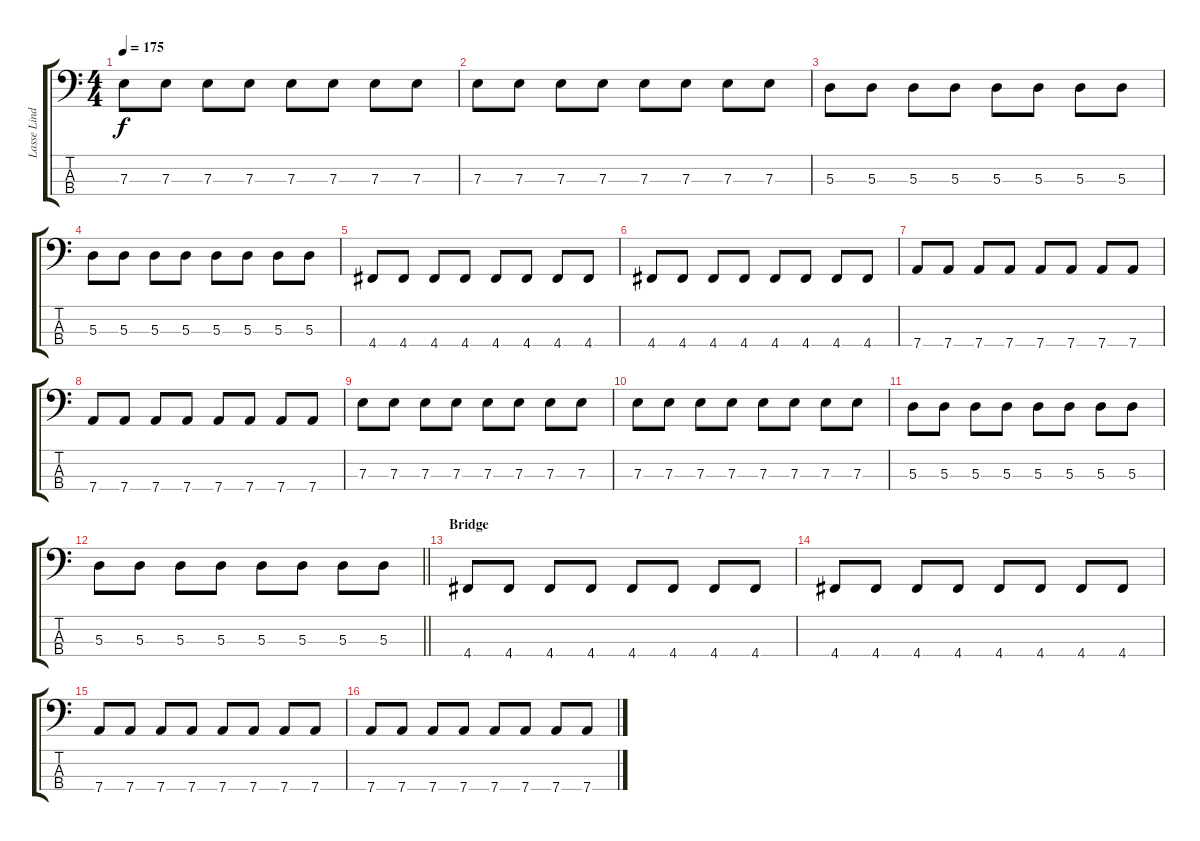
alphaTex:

\track ("Lasse Lindfors - Bass" "Lasse Lind") {instrument electricbassfinger}
\staff {score tabs}
\tuning (G2 D2 A1 D1) {hide}
\ts (4 4)
\tempo 175
\clef f4
\ks c
7.3.8{dy f} 7.3.8 7.3.8 7.3.8 7.3.8 7.3.8 7.3.8 7.3.8 |
7.3.8 7.3.8 7.3.8 7.3.8 7.3.8 7.3.8 7.3.8 7.3.8 |
5.3.8 5.3.8 5.3.8 5.3.8 5.3.8 5.3.8 5.3.8 5.3.8 |
5.3.8 5.3.8 5.3.8 5.3.8 5.3.8 5.3.8 5.3.8 5.3.8 |
4.4.8 4.4.8 4.4.8 4.4.8 4.4.8 4.4.8 4.4.8 4.4.8 |
4.4.8 4.4.8 4.4.8 4.4.8 4.4.8 4.4.8 4.4.8 4.4.8 |
7.4.8 7.4.8 7.4.8 7.4.8 7.4.8 7.4.8 7.4.8 7.4.8 |
7.4.8 7.4.8 7.4.8 7.4.8 7.4.8 7.4.8 7.4.8 7.4.8 |
7.3.8 7.3.8 7.3.8 7.3.8 7.3.8 7.3.8 7.3.8 7.3.8 |
7.3.8 7.3.8 7.3.8 7.3.8 7.3.8 7.3.8 7.3.8 7.3.8 |
5.3.8 5.3.8 5.3.8 5.3.8 5.3.8 5.3.8 5.3.8 5.3.8 |
\barLineRight lightlight
5.3.8 5.3.8 5.3.8 5.3.8 5.3.8 5.3.8 5.3.8 5.3.8 |
\section ("" "Bridge")
4.4.8 4.4.8 4.4.8 4.4.8 4.4.8 4.4.8 4.4.8 4.4.8 |
4.4.8 4.4.8 4.4.8 4.4.8 4.4.8 4.4.8 4.4.8 4.4.8 |
7.4.8 7.4.8 7.4.8 7.4.8 7.4.8 7.4.8 7.4.8 7.4.8 |
7.4.8 7.4.8 7.4.8 7.4.8 7.4.8 7.4.8 7.4.8 7.4.8
